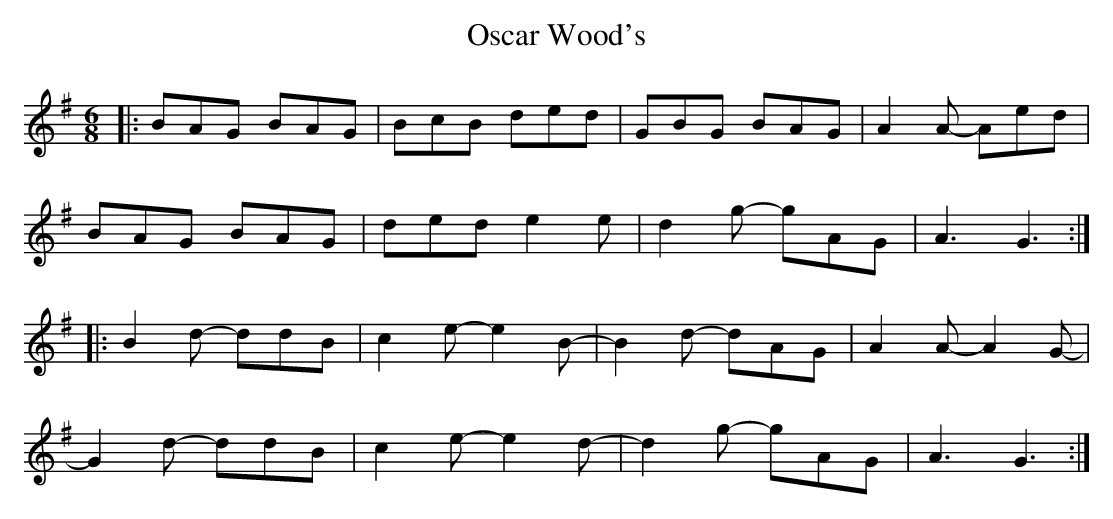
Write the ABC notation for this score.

X:1
T: Oscar Wood's
M: 6/8
L: 1/8
K: Gmaj
|:BAG BAG|BcB ded|GBG BAG|A2 A- Aed|
BAG BAG|ded e2 e|d2 g- gAG|A3 G3:|
|:B2 d- ddB|c2 e- e2 B-|B2 d- dAG|A2 A- A2 G-|
G2 d- ddB|c2 e- e2 d-|d2 g- gAG|A3 G3:|
